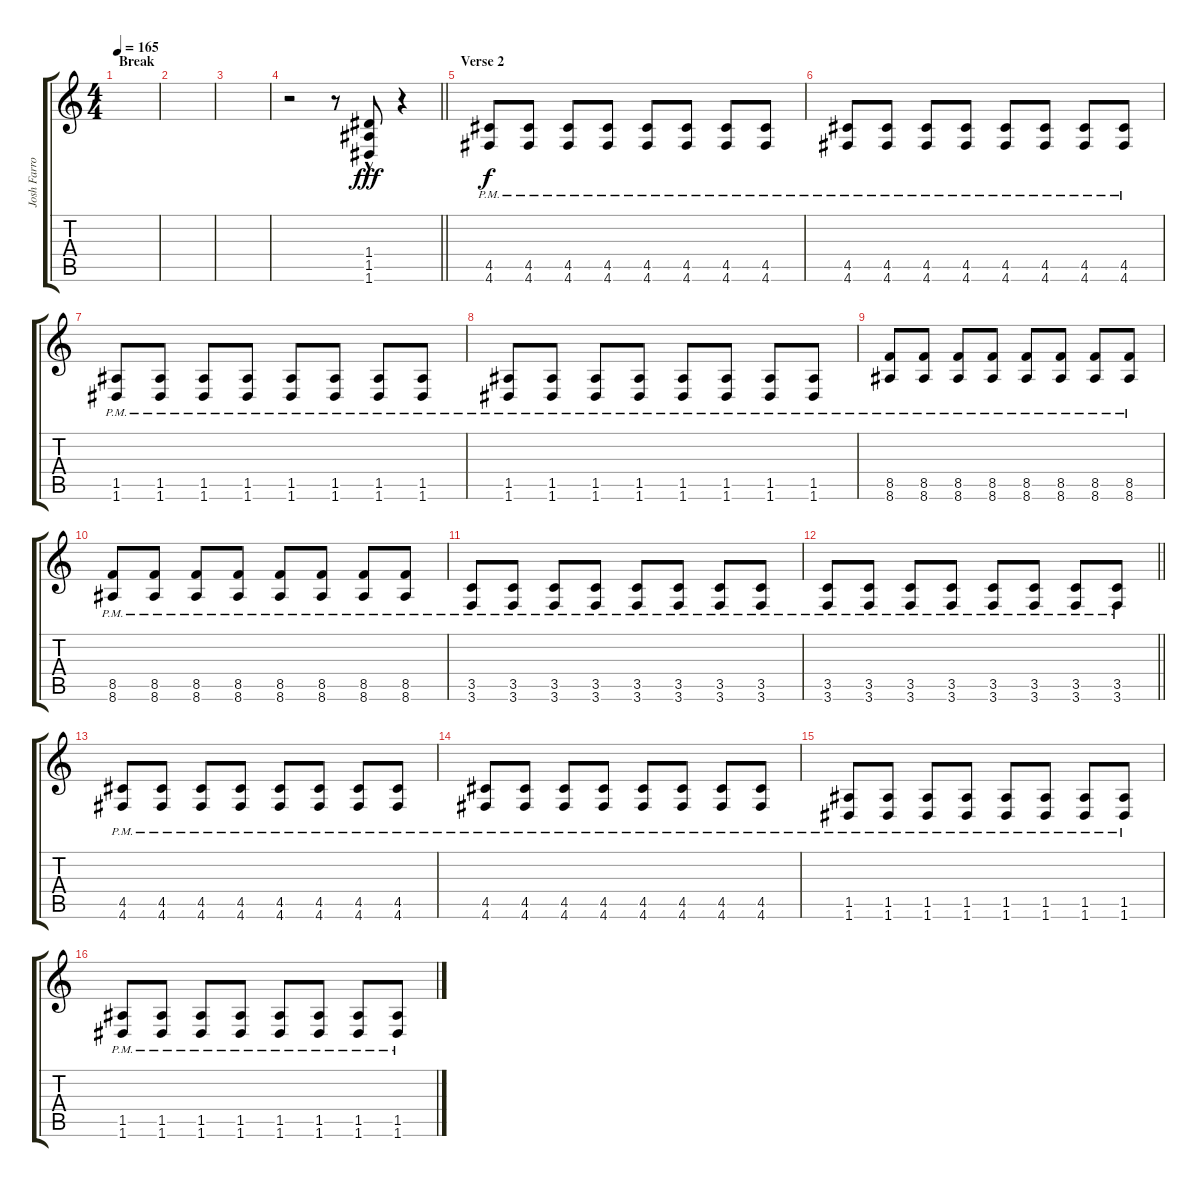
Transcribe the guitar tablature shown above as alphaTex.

\track ("Josh Farro (Rhythm Guitar/Right)" "Josh Farro") {instrument distortionguitar}
\staff {score tabs}
\tuning (E4 B3 G3 D3 A2 D2) {hide}
\ts (4 4)
\section ("" "Break")
\tempo 165
\clef g2
\ks c
|
|
|
\barLineRight lightlight
r.2 r.8 (1.4{hac} 1.5{hac} 1.6{hac}).8{dy fff volume 16} r.4 |
\section ("" "Verse 2")
(4.5{pm} 4.6{pm}).8{dy f} (4.5{pm} 4.6{pm}).8 (4.5{pm} 4.6{pm}).8 (4.5{pm} 4.6{pm}).8 (4.5{pm} 4.6{pm}).8 (4.5{pm} 4.6{pm}).8 (4.5{pm} 4.6{pm}).8 (4.5{pm} 4.6{pm}).8 |
(4.5{pm} 4.6{pm}).8 (4.5{pm} 4.6{pm}).8 (4.5{pm} 4.6{pm}).8 (4.5{pm} 4.6{pm}).8 (4.5{pm} 4.6{pm}).8 (4.5{pm} 4.6{pm}).8 (4.5{pm} 4.6{pm}).8 (4.5{pm} 4.6{pm}).8 |
(1.5{pm} 1.6{pm}).8 (1.5{pm} 1.6{pm}).8 (1.5{pm} 1.6{pm}).8 (1.5{pm} 1.6{pm}).8 (1.5{pm} 1.6{pm}).8 (1.5{pm} 1.6{pm}).8 (1.5{pm} 1.6{pm}).8 (1.5{pm} 1.6{pm}).8 |
(1.5{pm} 1.6{pm}).8 (1.5{pm} 1.6{pm}).8 (1.5{pm} 1.6{pm}).8 (1.5{pm} 1.6{pm}).8 (1.5{pm} 1.6{pm}).8 (1.5{pm} 1.6{pm}).8 (1.5{pm} 1.6{pm}).8 (1.5{pm} 1.6{pm}).8 |
(8.5{pm} 8.6{pm}).8 (8.5{pm} 8.6{pm}).8 (8.5{pm} 8.6{pm}).8 (8.5{pm} 8.6{pm}).8 (8.5{pm} 8.6{pm}).8 (8.5{pm} 8.6{pm}).8 (8.5{pm} 8.6{pm}).8 (8.5{pm} 8.6{pm}).8 |
(8.5{pm} 8.6{pm}).8 (8.5{pm} 8.6{pm}).8 (8.5{pm} 8.6{pm}).8 (8.5{pm} 8.6{pm}).8 (8.5{pm} 8.6{pm}).8 (8.5{pm} 8.6{pm}).8 (8.5{pm} 8.6{pm}).8 (8.5{pm} 8.6{pm}).8 |
(3.5{pm} 3.6{pm}).8 (3.5{pm} 3.6{pm}).8 (3.5{pm} 3.6{pm}).8 (3.5{pm} 3.6{pm}).8 (3.5{pm} 3.6{pm}).8 (3.5{pm} 3.6{pm}).8 (3.5{pm} 3.6{pm}).8 (3.5{pm} 3.6{pm}).8 |
\barLineRight lightlight
(3.5{pm} 3.6{pm}).8 (3.5{pm} 3.6{pm}).8 (3.5{pm} 3.6{pm}).8 (3.5{pm} 3.6{pm}).8 (3.5{pm} 3.6{pm}).8 (3.5{pm} 3.6{pm}).8 (3.5{pm} 3.6{pm}).8 (3.5{pm} 3.6{pm}).8 |
(4.5{pm} 4.6{pm}).8 (4.5{pm} 4.6{pm}).8 (4.5{pm} 4.6{pm}).8 (4.5{pm} 4.6{pm}).8 (4.5{pm} 4.6{pm}).8 (4.5{pm} 4.6{pm}).8 (4.5{pm} 4.6{pm}).8 (4.5{pm} 4.6{pm}).8 |
(4.5{pm} 4.6{pm}).8 (4.5{pm} 4.6{pm}).8 (4.5{pm} 4.6{pm}).8 (4.5{pm} 4.6{pm}).8 (4.5{pm} 4.6{pm}).8 (4.5{pm} 4.6{pm}).8 (4.5{pm} 4.6{pm}).8 (4.5{pm} 4.6{pm}).8 |
(1.5{pm} 1.6{pm}).8 (1.5{pm} 1.6{pm}).8 (1.5{pm} 1.6{pm}).8 (1.5{pm} 1.6{pm}).8 (1.5{pm} 1.6{pm}).8 (1.5{pm} 1.6{pm}).8 (1.5{pm} 1.6{pm}).8 (1.5{pm} 1.6{pm}).8 |
(1.5{pm} 1.6{pm}).8 (1.5{pm} 1.6{pm}).8 (1.5{pm} 1.6{pm}).8 (1.5{pm} 1.6{pm}).8 (1.5{pm} 1.6{pm}).8 (1.5{pm} 1.6{pm}).8 (1.5{pm} 1.6{pm}).8 (1.5{pm} 1.6{pm}).8
